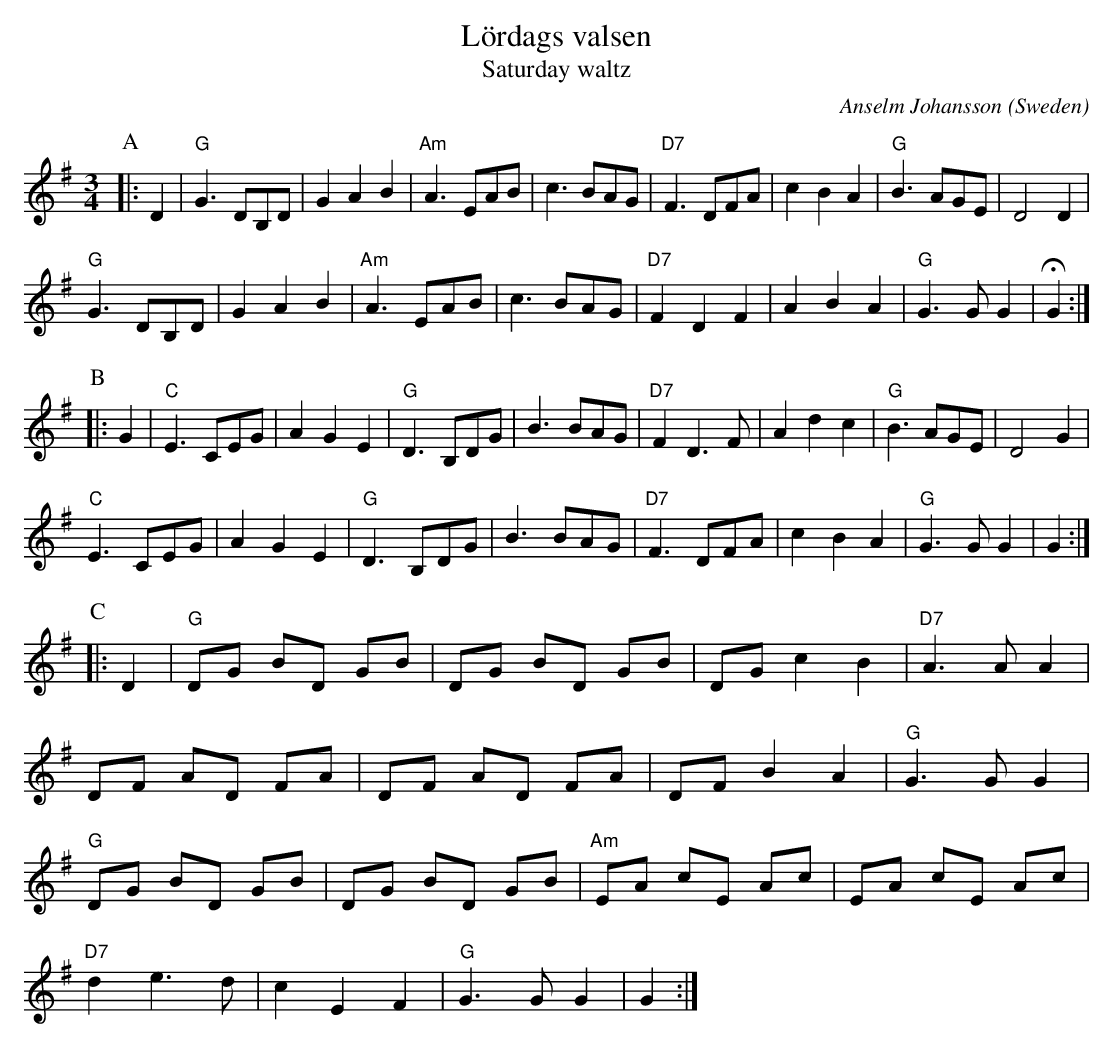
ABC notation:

X:1
T:L\"ordags valsen
T:Saturday waltz
C:Anselm Johansson
O:Sweden
M:3/4
L:1/8
K:G
P:A
|: D2 \
| "G"G3 DB,D | G2 A2 B2 | "Am"A3 EAB | c3 BAG \
| "D7"F3 DFA | c2 B2 A2 | "G"B3 AGE | D4 D2 |
 "G"G3 DB,D | G2 A2 B2 | "Am"A3 EAB | c3 BAG \
| "D7"F2 D2 F2 | A2 B2 A2 | "G"G3 G G2 | HG2 :|
P:B
|: G2 \
| "C"E3 CEG | A2 G2 E2 | "G"D3 B,DG | B3 BAG \
| "D7"F2 D3 F | A2 d2 c2 | "G"B3 AGE | D4 G2 |
 "C"E3 CEG | A2 G2 E2 | "G"D3 B,DG | B3 BAG \
| "D7"F3 DFA | c2 B2 A2 | "G"G3 G G2 | G2 :|
P:C
|: D2 \
| "G"DG BD GB | DG BD GB | DG c2 B2 | "D7"A3 A A2 |
DF AD FA | DF AD FA | DF B2 A2 | "G"G3 G G2 |
"G"DG BD GB | DG BD GB | "Am"EA cE Ac | EA cE Ac |
"D7"d2 e3 d | c2 E2 F2 | "G"G3 G G2 | G2 :|
